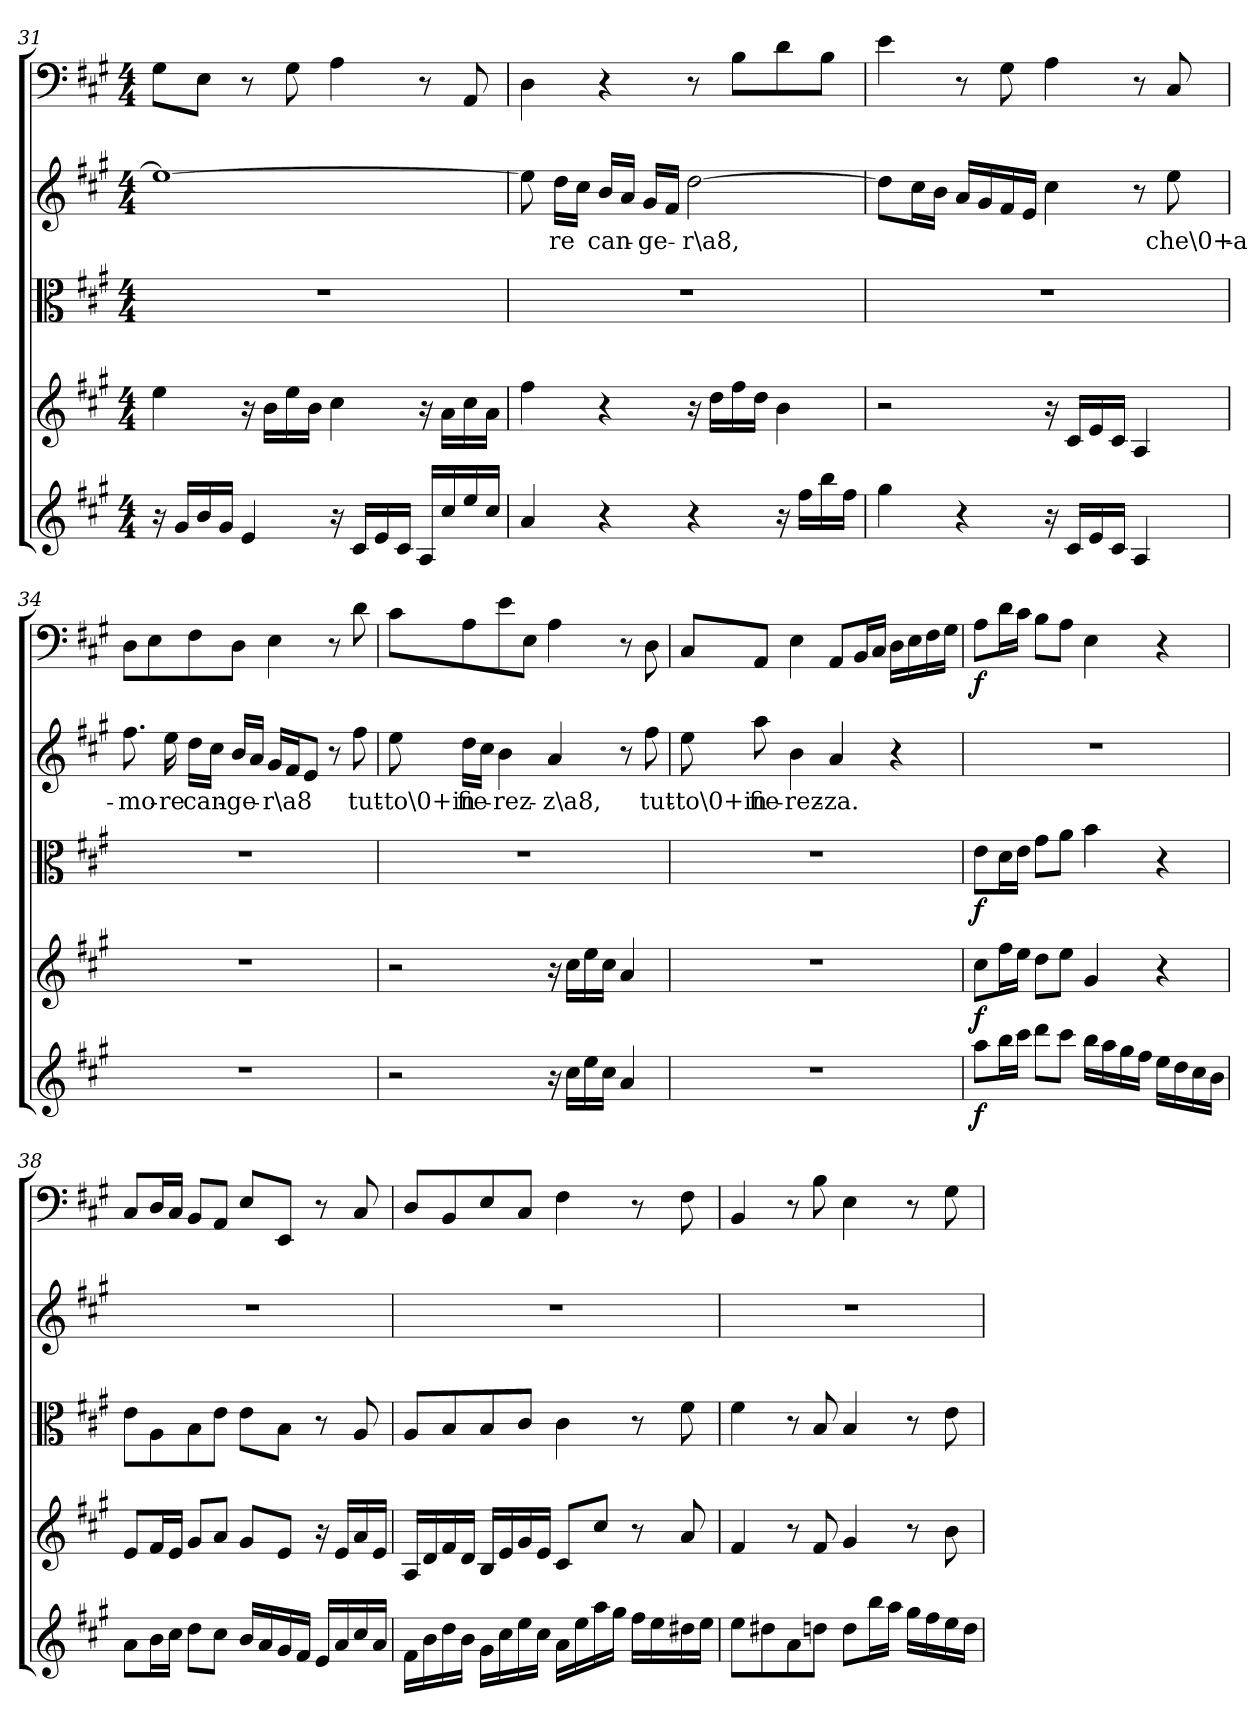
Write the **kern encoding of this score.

**kern	**dynam	**kern	**dynam	**kern	**dynam	**kern	**text	**kern	**dynam
*part5	*part5	*part4	*part4	*part3	*part3	*part2	*part2	*part1	*part1
*staff5	*staff5	*staff4	*staff4	*staff3	*staff3	*staff2	*staff2	*staff1	*staff1
*clefG2	*	*clefG2	*	*clefC3	*	*clefG2	*	*clefF4	*
*k[f#c#g#]	*	*k[f#c#g#]	*	*k[f#c#g#]	*	*k[f#c#g#]	*	*k[f#c#g#]	*
*A:	*	*A:	*	*A:	*	*A:	*	*A:	*
*M4/4	*	*M4/4	*	*M4/4	*	*M4/4	*	*M4/4	*
=31	=31	=31	=31	=31	=31	=31	=31	=31	=31
16r	.	4ee\	.	1r	.	1ee\_	.	8G#\L	.
16g#/LL	.	.	.	.	.	.	.	.	.
16b/	.	.	.	.	.	.	.	8E\J	.
16g#/JJ	.	.	.	.	.	.	.	.	.
4e/	.	16r	.	.	.	.	.	8r	.
.	.	16b\LL	.	.	.	.	.	.	.
.	.	16ee\	.	.	.	.	.	8G#\	.
.	.	16b\JJ	.	.	.	.	.	.	.
16r	.	4cc#\	.	.	.	.	.	4A\	.
16c#/LL	.	.	.	.	.	.	.	.	.
16e/	.	.	.	.	.	.	.	.	.
16c#/JJ	.	.	.	.	.	.	.	.	.
16A/LL	.	16r	.	.	.	.	.	8r	.
16cc#/	.	16a\LL	.	.	.	.	.	.	.
16ee/	.	16cc#\	.	.	.	.	.	8AA/	.
16cc#/JJ	.	16a\JJ	.	.	.	.	.	.	.
=32	=32	=32	=32	=32	=32	=32	=32	=32	=32
4a/	.	4ff#\	.	1r	.	8ee\]	.	4D\	.
.	.	.	.	.	.	16dd\LL	-re	.	.
.	.	.	.	.	.	16cc#\JJ	.	.	.
4r	.	4r	.	.	.	16b/LL	can-	4r	.
.	.	.	.	.	.	16a/JJ	.	.	.
.	.	.	.	.	.	16g#/LL	-ge-	.	.
.	.	.	.	.	.	16f#/JJ	.	.	.
4r	.	16r	.	.	.	[2dd\	-r\a8,	8r	.
.	.	16dd\LL	.	.	.	.	.	.	.
.	.	16ff#\	.	.	.	.	.	8B\L	.
.	.	16dd\JJ	.	.	.	.	.	.	.
16r	.	4b\	.	.	.	.	.	8d\	.
16ff#\LL	.	.	.	.	.	.	.	.	.
16bb\	.	.	.	.	.	.	.	8B\J	.
16ff#\JJ	.	.	.	.	.	.	.	.	.
=33	=33	=33	=33	=33	=33	=33	=33	=33	=33
4gg#\	.	2r	.	1r	.	8dd\L]	.	4e\	.
.	.	.	.	.	.	16cc#\L	.	.	.
.	.	.	.	.	.	16b\JJ	.	.	.
4r	.	.	.	.	.	16a/LL	.	8r	.
.	.	.	.	.	.	16g#/	.	.	.
.	.	.	.	.	.	16f#/	.	8G#\	.
.	.	.	.	.	.	16e/JJ	.	.	.
16r	.	16r	.	.	.	4cc#\	.	4A\	.
16c#/LL	.	16c#/LL	.	.	.	.	.	.	.
16e/	.	16e/	.	.	.	.	.	.	.
16c#/JJ	.	16c#/JJ	.	.	.	.	.	.	.
4A/	.	4A/	.	.	.	8r	.	8r	.
.	.	.	.	.	.	8ee\	che\0+a-	8C#/	.
=34	=34	=34	=34	=34	=34	=34	=34	=34	=34
1r	.	1r	.	1r	.	8.ff#\	-mo-	8D\L	.
.	.	.	.	.	.	.	.	8E\	.
.	.	.	.	.	.	16ee\	-re	.	.
.	.	.	.	.	.	16dd\LL	can-	8F#\	.
.	.	.	.	.	.	16cc#\JJ	.	.	.
.	.	.	.	.	.	16b/LL	-ge-	8D\J	.
.	.	.	.	.	.	16a/JJ	.	.	.
.	.	.	.	.	.	16g#/LL	-r\a8	4E\	.
.	.	.	.	.	.	16f#/J	.	.	.
.	.	.	.	.	.	8e/J	.	.	.
.	.	.	.	.	.	8r	.	8r	.
.	.	.	.	.	.	8ff#\	tut-	8d\	.
=35	=35	=35	=35	=35	=35	=35	=35	=35	=35
2r	.	2r	.	1r	.	8ee\	-to\0+in	8c#\L	.
.	.	.	.	.	.	16dd\LL	fie-	8A\	.
.	.	.	.	.	.	16cc#\JJ	.	.	.
.	.	.	.	.	.	4b\	-rez-	8e\	.
.	.	.	.	.	.	.	.	8E\J	.
16r	.	16r	.	.	.	4a/	-z\a8,	4A\	.
16cc#\LL	.	16cc#\LL	.	.	.	.	.	.	.
16ee\	.	16ee\	.	.	.	.	.	.	.
16cc#\JJ	.	16cc#\JJ	.	.	.	.	.	.	.
4a/	.	4a/	.	.	.	8r	.	8r	.
.	.	.	.	.	.	8ff#\	tut-	8D\	.
=36	=36	=36	=36	=36	=36	=36	=36	=36	=36
1r	.	1r	.	1r	.	8ee\	-to\0+in	8C#/L	.
.	.	.	.	.	.	8aa\	fie-	8AA/J	.
.	.	.	.	.	.	4b\	-rez-	4E\	.
.	.	.	.	.	.	4a/	-za.	8AA/L	.
.	.	.	.	.	.	.	.	16BB/L	.
.	.	.	.	.	.	.	.	16C#/JJ	.
.	.	.	.	.	.	4r	.	16D\LL	.
.	.	.	.	.	.	.	.	16E\	.
.	.	.	.	.	.	.	.	16F#\	.
.	.	.	.	.	.	.	.	16G#\JJ	.
=37	=37	=37	=37	=37	=37	=37	=37	=37	=37
8aa\L	f	8cc#\L	f	8e\L	f	1r	.	8A\L	f
16bb\L	.	16ff#\L	.	16d\L	.	.	.	16d\L	.
16ccc#\JJ	.	16ee\JJ	.	16e\JJ	.	.	.	16c#\JJ	.
8ddd\L	.	8dd\L	.	8g#\L	.	.	.	8B\L	.
8ccc#\J	.	8ee\J	.	8a\J	.	.	.	8A\J	.
16bb\LL	.	4g#/	.	4b\	.	.	.	4E\	.
16aa\	.	.	.	.	.	.	.	.	.
16gg#\	.	.	.	.	.	.	.	.	.
16ff#\JJ	.	.	.	.	.	.	.	.	.
16ee\LL	.	4r	.	4r	.	.	.	4r	.
16dd\	.	.	.	.	.	.	.	.	.
16cc#\	.	.	.	.	.	.	.	.	.
16b\JJ	.	.	.	.	.	.	.	.	.
=38	=38	=38	=38	=38	=38	=38	=38	=38	=38
8a\L	.	8e/L	.	8e\L	.	1r	.	8C#/L	.
16b\L	.	16f#/L	.	8A\	.	.	.	16D/L	.
16cc#\JJ	.	16e/JJ	.	.	.	.	.	16C#/JJ	.
8dd\L	.	8g#/L	.	8B\	.	.	.	8BB/L	.
8cc#\J	.	8a/J	.	8e\J	.	.	.	8AA/J	.
16b/LL	.	8g#/L	.	8e\L	.	.	.	8E/L	.
16a/	.	.	.	.	.	.	.	.	.
16g#/	.	8e/J	.	8B\J	.	.	.	8EE/J	.
16f#/JJ	.	.	.	.	.	.	.	.	.
16e/LL	.	16r	.	8r	.	.	.	8r	.
16a/	.	16e/LL	.	.	.	.	.	.	.
16cc#/	.	16a/	.	8A/	.	.	.	8C#/	.
16a/JJ	.	16e/JJ	.	.	.	.	.	.	.
=39	=39	=39	=39	=39	=39	=39	=39	=39	=39
16f#\LL	.	16A/LL	.	8A/L	.	1r	.	8D/L	.
16b\	.	16d/	.	.	.	.	.	.	.
16dd\	.	16f#/	.	8B/	.	.	.	8BB/	.
16b\JJ	.	16d/JJ	.	.	.	.	.	.	.
16g#\LL	.	16B/LL	.	8B/	.	.	.	8E/	.
16cc#\	.	16e/	.	.	.	.	.	.	.
16ee\	.	16g#/	.	8c#/J	.	.	.	8C#/J	.
16cc#\JJ	.	16e/JJ	.	.	.	.	.	.	.
16a\LL	.	8c#/L	.	4c#\	.	.	.	4F#\	.
16ee\	.	.	.	.	.	.	.	.	.
16aa\	.	8cc#/J	.	.	.	.	.	.	.
16gg#\JJ	.	.	.	.	.	.	.	.	.
16ff#\LL	.	8r	.	8r	.	.	.	8r	.
16ee\	.	.	.	.	.	.	.	.	.
16dd#X\	.	8a/	.	8f#\	.	.	.	8F#\	.
16ee\JJ	.	.	.	.	.	.	.	.	.
=40	=40	=40	=40	=40	=40	=40	=40	=40	=40
8ee\L	.	4f#/	.	4f#\	.	1r	.	4BB/	.
8dd#X\	.	.	.	.	.	.	.	.	.
8a\	.	8r	.	8r	.	.	.	8r	.
8ddn\J	.	8f#/	.	8B/	.	.	.	8B\	.
8dd\L	.	4g#/	.	4B/	.	.	.	4E\	.
16bb\L	.	.	.	.	.	.	.	.	.
16aa\JJ	.	.	.	.	.	.	.	.	.
16gg#\LL	.	8r	.	8r	.	.	.	8r	.
16ff#\	.	.	.	.	.	.	.	.	.
16ee\	.	8b\	.	8e\	.	.	.	8G#\	.
16dd\JJ	.	.	.	.	.	.	.	.	.
=	=	=	=	=	=	=	=	=	=
*-	*-	*-	*-	*-	*-	*-	*-	*-	*-
